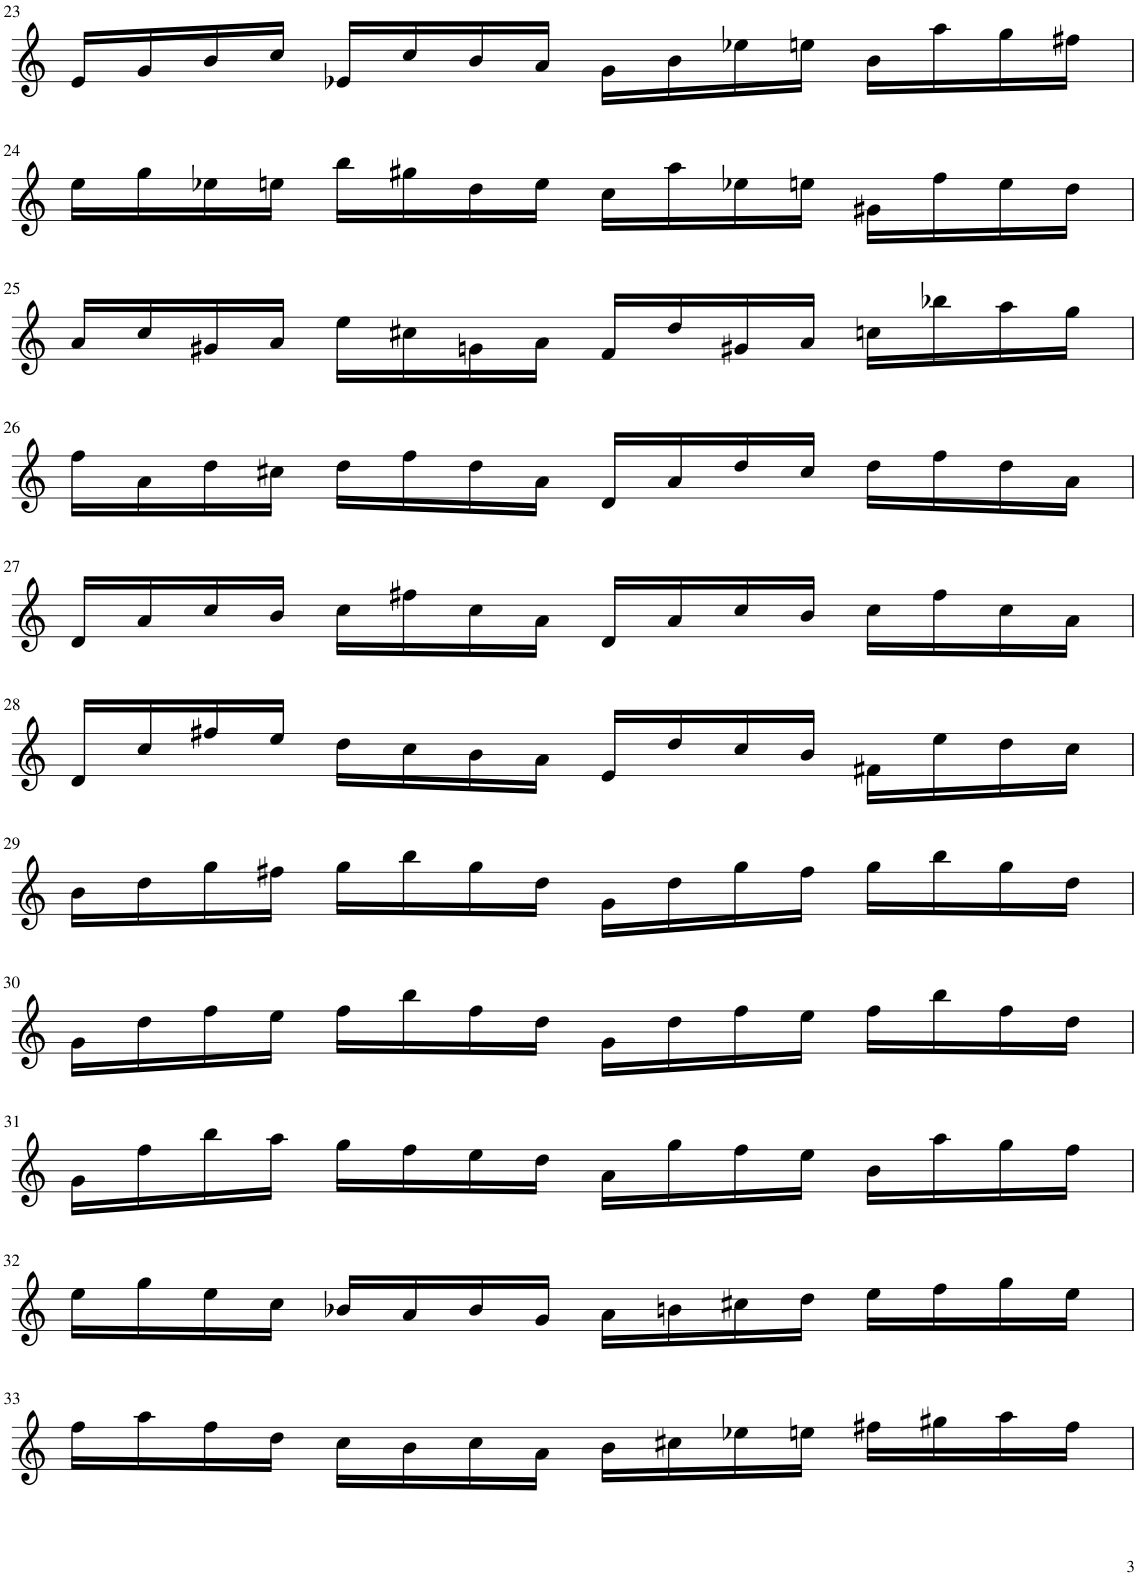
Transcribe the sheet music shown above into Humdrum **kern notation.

**kern
*part1
*staff1
*I"Flauto
!!LO:PB:g=z
*clefG2
*k[]
=23
16e/LL
16g/
16b/
16cc/JJ
16e-X/LL
16cc/
16b/
16a/JJ
16g\LL
16b\
16ee-X\
16een\JJ
16b\LL
16aa\
16gg\
16ff#X\JJ
!!LO:LB:g=z
=24
16ee\LL
16gg\
16ee-X\
16een\JJ
16bb\LL
16gg#X\
16dd\
16ee\JJ
16cc\LL
16aa\
16ee-X\
16een\JJ
16g#X\LL
16ff\
16ee\
16dd\JJ
!!LO:LB:g=z
=25
16a/LL
16cc/
16g#X/
16a/JJ
16ee\LL
16cc#X\
16gn\
16a\JJ
16f/LL
16dd/
16g#X/
16a/JJ
16ccn\LL
16bb-X\
16aa\
16gg\JJ
!!LO:LB:g=z
=26
16ff\LL
16a\
16dd\
16cc#X\JJ
16dd\LL
16ff\
16dd\
16a\JJ
16d/LL
16a/
16dd/
16cc#/JJ
16dd\LL
16ff\
16dd\
16a\JJ
!!LO:LB:g=z
=27
16d/LL
16a/
16cc/
16b/JJ
16cc\LL
16ff#X\
16cc\
16a\JJ
16d/LL
16a/
16cc/
16b/JJ
16cc\LL
16ff#\
16cc\
16a\JJ
!!LO:LB:g=z
=28
16d/LL
16cc/
16ff#X/
16ee/JJ
16dd\LL
16cc\
16b\
16a\JJ
16e/LL
16dd/
16cc/
16b/JJ
16f#X\LL
16ee\
16dd\
16cc\JJ
!!LO:LB:g=z
=29
16b\LL
16dd\
16gg\
16ff#X\JJ
16gg\LL
16bb\
16gg\
16dd\JJ
16g\LL
16dd\
16gg\
16ff#\JJ
16gg\LL
16bb\
16gg\
16dd\JJ
!!LO:LB:g=z
=30
16g\LL
16dd\
16ff\
16ee\JJ
16ff\LL
16bb\
16ff\
16dd\JJ
16g\LL
16dd\
16ff\
16ee\JJ
16ff\LL
16bb\
16ff\
16dd\JJ
!!LO:LB:g=z
=31
16g\LL
16ff\
16bb\
16aa\JJ
16gg\LL
16ff\
16ee\
16dd\JJ
16a\LL
16gg\
16ff\
16ee\JJ
16b\LL
16aa\
16gg\
16ff\JJ
!!LO:LB:g=z
=32
16ee\LL
16gg\
16ee\
16cc\JJ
16b-X/LL
16a/
16b-/
16g/JJ
16a\LL
16bn\
16cc#X\
16dd\JJ
16ee\LL
16ff\
16gg\
16ee\JJ
!!LO:LB:g=z
=33
16ff\LL
16aa\
16ff\
16dd\JJ
16cc\LL
16b\
16cc\
16a\JJ
16b\LL
16cc#X\
16ee-X\
16een\JJ
16ff#X\LL
16gg#X\
16aa\
16ff#\JJ
=
*-
